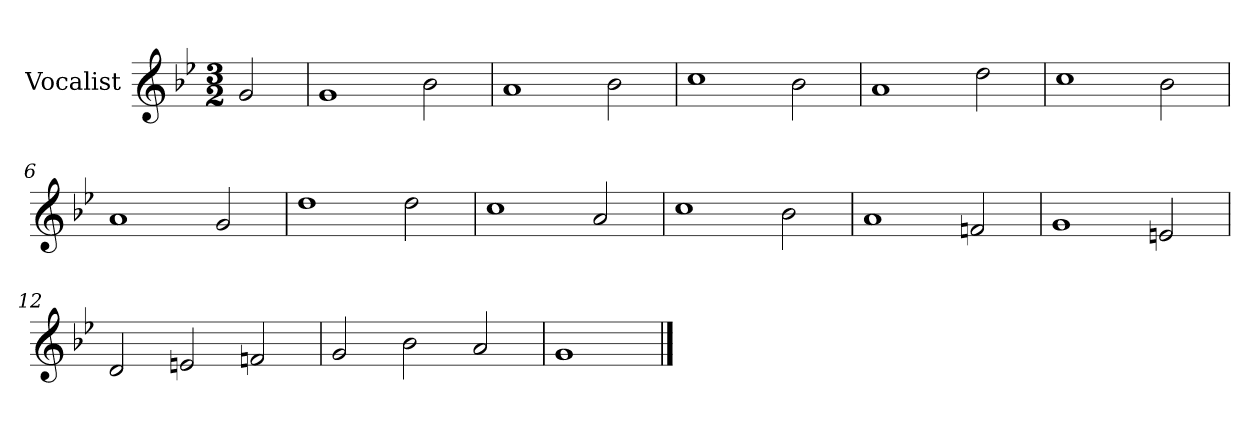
**kern
*part1
*staff1
*I"Vocalist
*k[b-e-]
*g:
*M3/2
=
2g
=1
1g
2b-
=2
1a
2b-
=3
1cc
2b-
=4
1a
2dd
=5
1cc
2b-
=6
1a
2g
=7
1dd
2dd
=8
1cc
2a
=9
1cc
2b-
=10
1a
2fn
=11
1g
2en
=12
2d
2en
2fn
=13
2g
2b-
2a
=14
1g
==
*-
